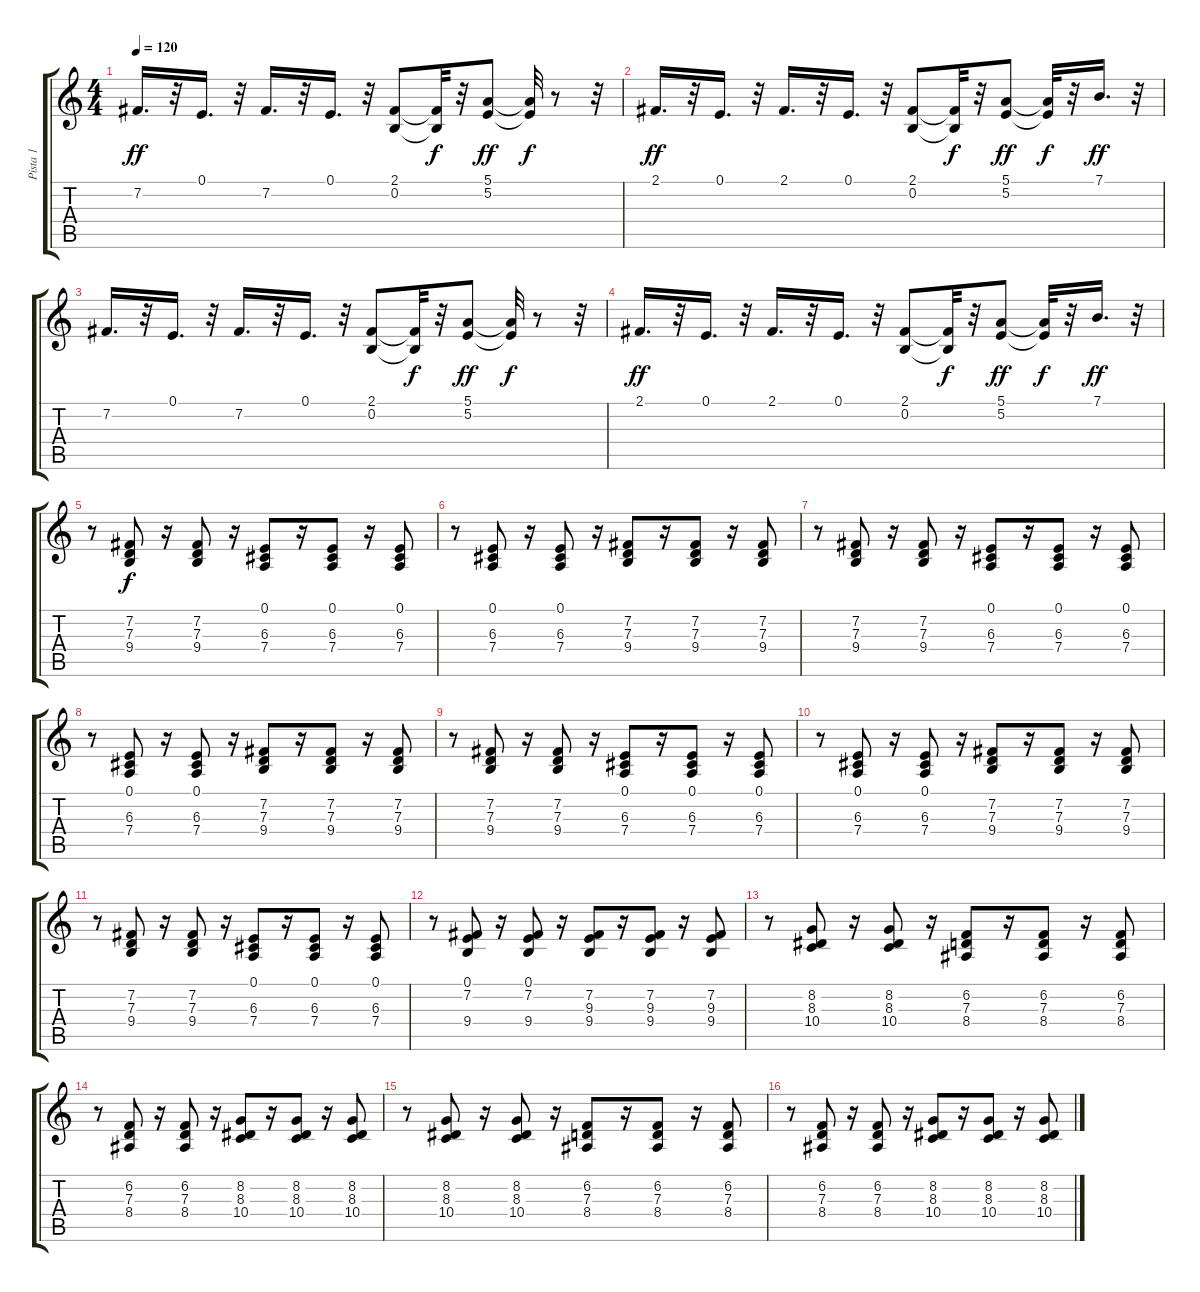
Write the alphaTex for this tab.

\track ("Pista 1" "Pista 1") {instrument synthbrass1}
\staff {score tabs}
\tuning (E4 B3 G3 D3 A2 E2) {hide}
\ts (4 4)
\tempo 120
\clef g2
\ks c
7.2.16{d dy ff} r.32 0.1.16{d} r.32 7.2.16{d} r.32 0.1.16{d} r.32 (2.1 0.2).8 (2.1{t} 0.2{t}).32{dy f} r.32 (5.1 5.2).8{dy ff} (5.1{t} 5.2{t}).32{dy f} r.8 r.32 |
2.1.16{d dy ff} r.32 0.1.16{d} r.32 2.1.16{d} r.32 0.1.16{d} r.32 (2.1 0.2).8 (2.1{t} 0.2{t}).32{dy f} r.32 (5.1 5.2).8{dy ff} (5.1{t} 5.2{t}).32{dy f} r.32 7.1.16{d dy ff} r.32 |
7.2.16{d} r.32 0.1.16{d} r.32 7.2.16{d} r.32 0.1.16{d} r.32 (2.1 0.2).8 (2.1{t} 0.2{t}).32{dy f} r.32 (5.1 5.2).8{dy ff} (5.1{t} 5.2{t}).32{dy f} r.8 r.32 |
2.1.16{d dy ff} r.32 0.1.16{d} r.32 2.1.16{d} r.32 0.1.16{d} r.32 (2.1 0.2).8 (2.1{t} 0.2{t}).32{dy f} r.32 (5.1 5.2).8{dy ff} (5.1{t} 5.2{t}).32{dy f} r.32 7.1.16{d dy ff} r.32 |
r.8 (7.2 7.3 9.4).8{dy f} r.16 (7.2 7.3 9.4).8 r.16 (0.1 6.3 7.4).8 r.16 (0.1 6.3 7.4).8 r.16 (0.1 6.3 7.4).8 |
r.8 (0.1 6.3 7.4).8 r.16 (0.1 6.3 7.4).8 r.16 (7.2 7.3 9.4).8 r.16 (7.2 7.3 9.4).8 r.16 (7.2 7.3 9.4).8 |
r.8 (7.2 7.3 9.4).8 r.16 (7.2 7.3 9.4).8 r.16 (0.1 6.3 7.4).8 r.16 (0.1 6.3 7.4).8 r.16 (0.1 6.3 7.4).8 |
r.8 (0.1 6.3 7.4).8 r.16 (0.1 6.3 7.4).8 r.16 (7.2 7.3 9.4).8 r.16 (7.2 7.3 9.4).8 r.16 (7.2 7.3 9.4).8 |
r.8 (7.2 7.3 9.4).8 r.16 (7.2 7.3 9.4).8 r.16 (0.1 6.3 7.4).8 r.16 (0.1 6.3 7.4).8 r.16 (0.1 6.3 7.4).8 |
r.8 (0.1 6.3 7.4).8 r.16 (0.1 6.3 7.4).8 r.16 (7.2 7.3 9.4).8 r.16 (7.2 7.3 9.4).8 r.16 (7.2 7.3 9.4).8 |
r.8 (7.2 7.3 9.4).8 r.16 (7.2 7.3 9.4).8 r.16 (0.1 6.3 7.4).8 r.16 (0.1 6.3 7.4).8 r.16 (0.1 6.3 7.4).8 |
r.8 (0.1 7.2 9.4).8 r.16 (0.1 7.2 9.4).8 r.16 (7.2 9.3 9.4).8 r.16 (7.2 9.3 9.4).8 r.16 (7.2 9.3 9.4).8 |
r.8 (8.2 8.3 10.4).8 r.16 (8.2 8.3 10.4).8 r.16 (6.2 7.3 8.4).8 r.16 (6.2 7.3 8.4).8 r.16 (6.2 7.3 8.4).8 |
r.8 (6.2 7.3 8.4).8 r.16 (6.2 7.3 8.4).8 r.16 (8.2 8.3 10.4).8 r.16 (8.2 8.3 10.4).8 r.16 (8.2 8.3 10.4).8 |
r.8 (8.2 8.3 10.4).8 r.16 (8.2 8.3 10.4).8 r.16 (6.2 7.3 8.4).8 r.16 (6.2 7.3 8.4).8 r.16 (6.2 7.3 8.4).8 |
r.8 (6.2 7.3 8.4).8 r.16 (6.2 7.3 8.4).8 r.16 (8.2 8.3 10.4).8 r.16 (8.2 8.3 10.4).8 r.16 (8.2 8.3 10.4).8
